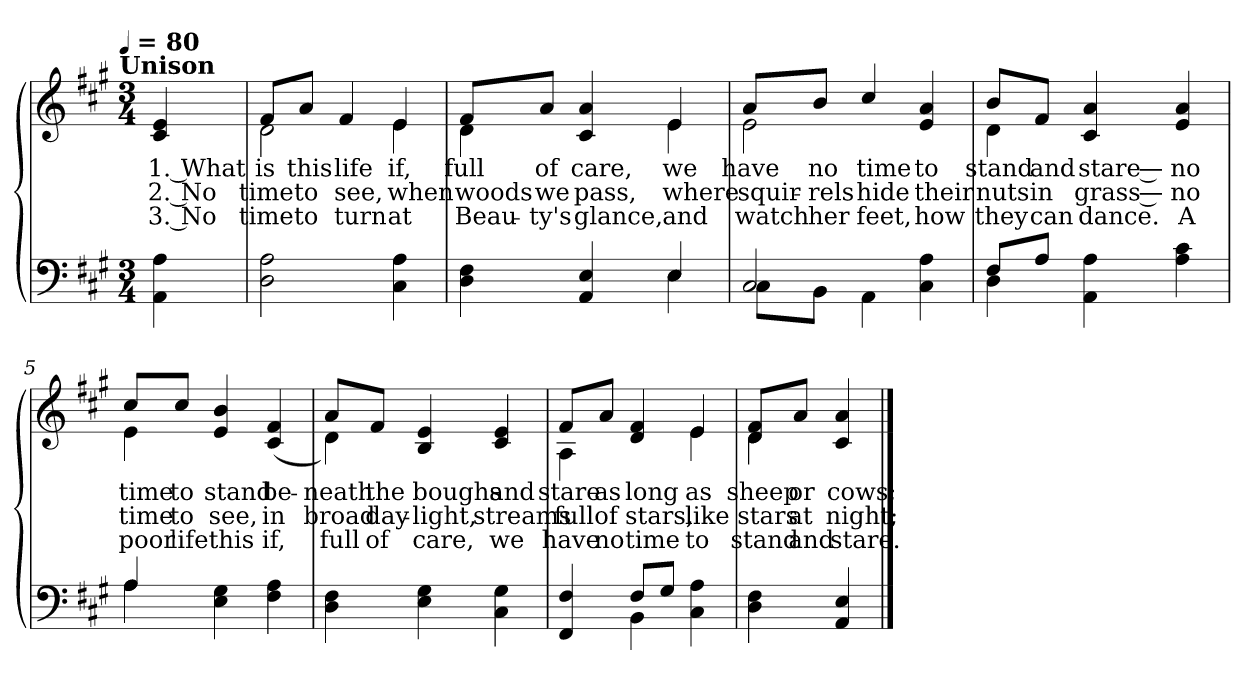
**kern	**kern	**text	**text	**text
*part1	*part1	*part1	*part1	*part1
*staff2	*staff1	*staff1	*staff1	*staff1
*clefF4	*clefG2	*	*	*
*k[f#c#g#]	*k[f#c#g#]	*	*	*
!!LO:TX:omd:t=[quarter] = 80\nUnison
*M3/4	*M3/4	*	*	*
*MM80	*MM80	*	*	*
=	=	=	=	=
4AA\ 4A\	4c#/ 4e/	1. What	2. No	3. No
=1	=1	=1	=1	=1
*	*^	*	*	*
2D\ 2A\	8f#L	2d\	is	time	time
.	8aJ	.	this	to	to
.	4f#/	.	life	see,	turn
4C#\ 4A\	4e/	4e\	if,	when	at
=2	=2	=2	=2	=2	=2
*^	*	*	*	*	*
4D\ 4F#\	4ryy	8f#L	4d\	full	woods	Beau-
.	.	8aJ	.	of	we	-ty's
4AA/ 4E/	4ryy	4c#/ 4a/	4ryy	care,	pass,	glance,
4E/	4E\	4e/	4e\	we	where	and
!!LO:LB:g=z	!!
=3	=3	=3	=3	=3	=3	=3
2C#/	8C#L	8aL	2e\	have	squir-	watch
.	8BBJ	8bJ	.	no	-rels	her
.	4AA\	4cc#/	.	time	hide	feet,
4C# 4A	4ryy	4e/ 4a/	4ryy	to	their	how
=4	=4	=4	=4	=4	=4	=4
8F#L	4D\	8bL	4d\	stand	nuts	they
8AJ	.	8f#J	.	and	in	can
4AA 4A	4ryy	4c#/ 4a/	4ryy	stare —	grass —	dance.
4A 4c#	4ryy	4e/ 4a/	4ryy	no	no	A
=5	=5	=5	=5	=5	=5	=5
4A/	4A\	8cc#L	4e\	time	time	poor
.	.	8cc#J	.	to	to	life
4E 4G#	4ryy	4e/ 4b/	4ryy	stand	see,	this
4F# 4A	4ryy	(<4c#/ 4f#/	4ryy	be-	in	if,
*v	*v	*	*	*	*	*
!!LO:LB:g=z	!!
=6	=6	=6	=6	=6	=6
4D\ 4F#\	8aL	4d\)	-neath	broad	full
.	8f#J	.	the	day-	of
4E\ 4G#\	4B/ 4e/	4ryy	boughs	-light,	care,
4C#\ 4G#\	4c#/ 4e/	4ryy	and	streams	we
=7	=7	=7	=7	=7	=7
*^	*	*	*	*	*
4FF#/ 4F#/	4ryy	8f#L	4A\	stare	full	have
.	.	8aJ	.	as	of	no
8F#L	4BB\	4d/ 4f#/	4ryy	long	stars,	time
8G#J	.	.	.	.	.	.
4C# 4A	4ryy	4e/	4e\	as	like	to
*v	*v	*	*	*	*	*
=8	=8	=8	=8	=8	=8
4D\ 4F#\	8d 8f#L	4d\	sheep	stars	stand
.	8aJ	.	or	at	and
4AA/ 4E/	4c#/ 4a/	4ryy	cows;	night;	stare.
*	*v	*v	*	*	*
==	==	==	==	==
*-	*-	*-	*-	*-
